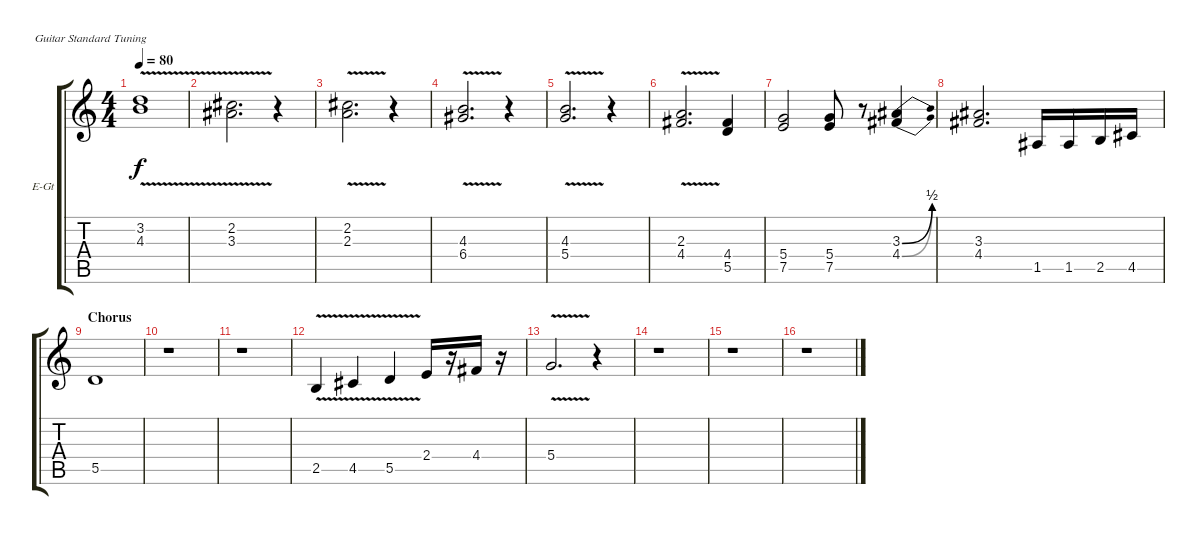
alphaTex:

\bracketExtendMode groupsimilarinstruments
\firstSystemTrackNameOrientation horizontal
\otherSystemsTrackNameOrientation horizontal
\track ("Electric guitars 5, 6" "E-Gt") {instrument distortionguitar}
\staff {score tabs}
\tuning (E4 B3 G3 D3 A2 E2)
\ts (4 4)
\tempo 80
\clef g2
\ks c
(3.2{v} 4.3{v}).1{dy f} |
(2.2{v} 3.3{v}).2{d} r.4 |
(2.2{v} 2.3{v}).2{d} r.4 |
(4.3{v} 6.4{v}).2{d} r.4 |
(4.3{v} 5.4{v}).2{d} r.4 |
(2.3{v} 4.4{v}).2{d} (4.4 5.5).4 |
(5.4 7.5).2 (5.4 7.5).8 r.8 (3.3{be (bend 0 0 60 2)} 4.4{be (bend 0 0 60 2)}).4 |
(3.3 4.4).2{d} 1.5.16 1.5.16 2.5.16 4.5.16 |
\section ("" "Chorus")
5.5.1 |
r.1 |
r.1 |
2.5{v}.4 4.5{v}.4 5.5{v}.4 2.4.16 r.16 4.4.16 r.16 |
5.4{v}.2{d} r.4 |
r.1 |
r.1 |
r.1
